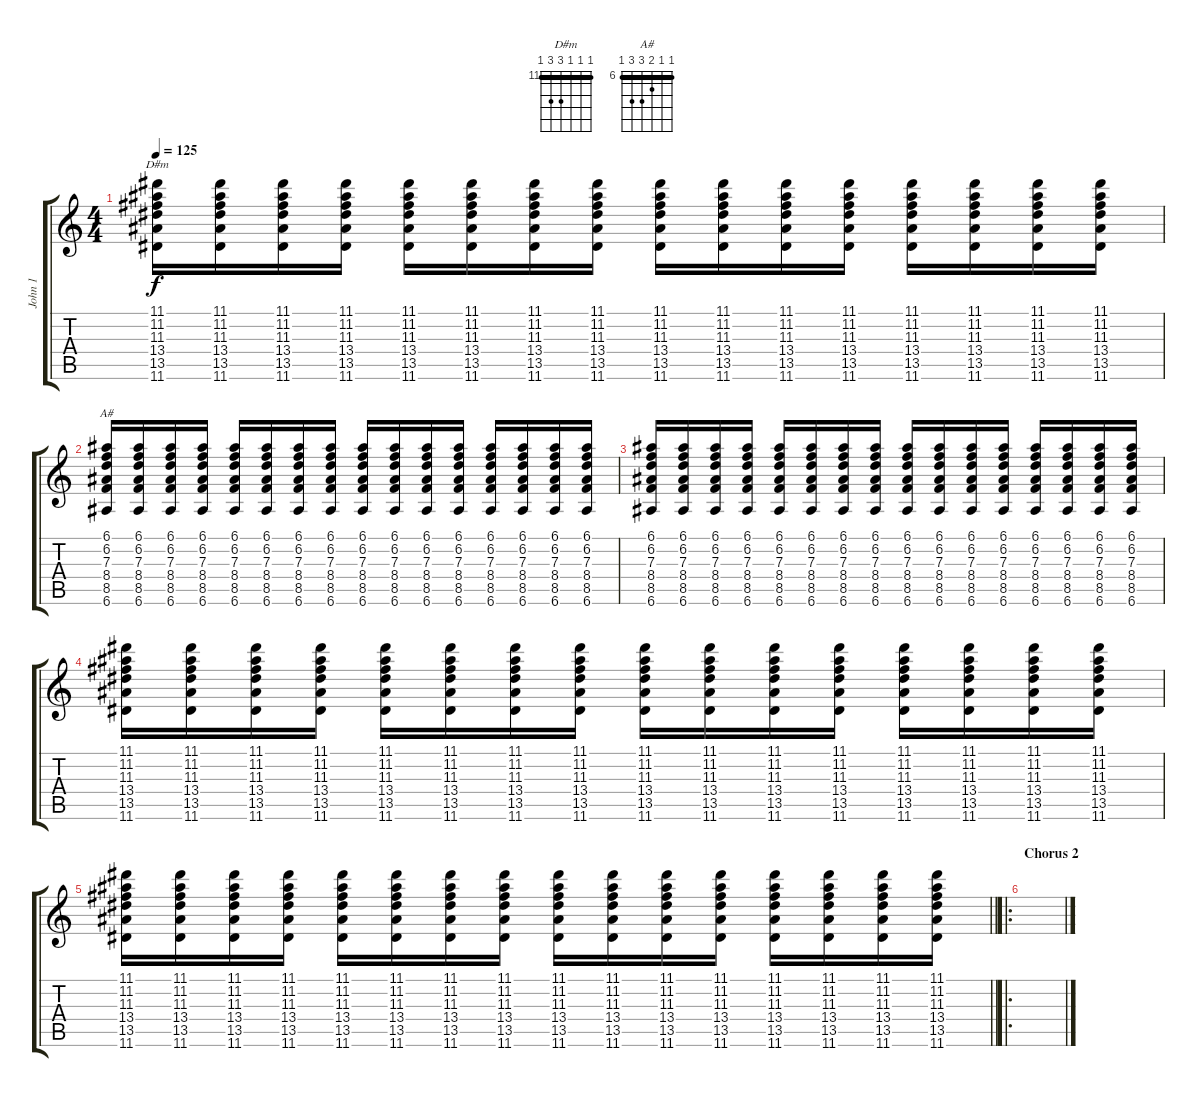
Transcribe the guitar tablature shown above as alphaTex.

\track ("John 1" "John 1") {instrument overdrivenguitar}
\staff {score tabs}
\tuning (E4 B3 G3 D3 A2 E2) {hide}
\chord ("D#m" 11 11 11 13 13 11) {firstfret 11 barre 11}
\chord ("A#" 6 6 7 8 8 6) {firstfret 6 barre 6}
\ts (4 4)
\tempo 125
\clef g2
\ks c
(11.1 11.2 11.3 13.4 13.5 11.6).16{ch "D#m" dy f} (11.1 11.2 11.3 13.4 13.5 11.6).16 (11.1 11.2 11.3 13.4 13.5 11.6).16 (11.1 11.2 11.3 13.4 13.5 11.6).16 (11.1 11.2 11.3 13.4 13.5 11.6).16 (11.1 11.2 11.3 13.4 13.5 11.6).16 (11.1 11.2 11.3 13.4 13.5 11.6).16 (11.1 11.2 11.3 13.4 13.5 11.6).16 (11.1 11.2 11.3 13.4 13.5 11.6).16 (11.1 11.2 11.3 13.4 13.5 11.6).16 (11.1 11.2 11.3 13.4 13.5 11.6).16 (11.1 11.2 11.3 13.4 13.5 11.6).16 (11.1 11.2 11.3 13.4 13.5 11.6).16 (11.1 11.2 11.3 13.4 13.5 11.6).16 (11.1 11.2 11.3 13.4 13.5 11.6).16 (11.1 11.2 11.3 13.4 13.5 11.6).16 |
(6.1 6.2 7.3 8.4 8.5 6.6).16{ch "A#"} (6.1 6.2 7.3 8.4 8.5 6.6).16 (6.1 6.2 7.3 8.4 8.5 6.6).16 (6.1 6.2 7.3 8.4 8.5 6.6).16 (6.1 6.2 7.3 8.4 8.5 6.6).16 (6.1 6.2 7.3 8.4 8.5 6.6).16 (6.1 6.2 7.3 8.4 8.5 6.6).16 (6.1 6.2 7.3 8.4 8.5 6.6).16 (6.1 6.2 7.3 8.4 8.5 6.6).16 (6.1 6.2 7.3 8.4 8.5 6.6).16 (6.1 6.2 7.3 8.4 8.5 6.6).16 (6.1 6.2 7.3 8.4 8.5 6.6).16 (6.1 6.2 7.3 8.4 8.5 6.6).16 (6.1 6.2 7.3 8.4 8.5 6.6).16 (6.1 6.2 7.3 8.4 8.5 6.6).16 (6.1 6.2 7.3 8.4 8.5 6.6).16 |
(6.1 6.2 7.3 8.4 8.5 6.6).16 (6.1 6.2 7.3 8.4 8.5 6.6).16 (6.1 6.2 7.3 8.4 8.5 6.6).16 (6.1 6.2 7.3 8.4 8.5 6.6).16 (6.1 6.2 7.3 8.4 8.5 6.6).16 (6.1 6.2 7.3 8.4 8.5 6.6).16 (6.1 6.2 7.3 8.4 8.5 6.6).16 (6.1 6.2 7.3 8.4 8.5 6.6).16 (6.1 6.2 7.3 8.4 8.5 6.6).16 (6.1 6.2 7.3 8.4 8.5 6.6).16 (6.1 6.2 7.3 8.4 8.5 6.6).16 (6.1 6.2 7.3 8.4 8.5 6.6).16 (6.1 6.2 7.3 8.4 8.5 6.6).16 (6.1 6.2 7.3 8.4 8.5 6.6).16 (6.1 6.2 7.3 8.4 8.5 6.6).16 (6.1 6.2 7.3 8.4 8.5 6.6).16 |
(11.1 11.2 11.3 13.4 13.5 11.6).16 (11.1 11.2 11.3 13.4 13.5 11.6).16 (11.1 11.2 11.3 13.4 13.5 11.6).16 (11.1 11.2 11.3 13.4 13.5 11.6).16 (11.1 11.2 11.3 13.4 13.5 11.6).16 (11.1 11.2 11.3 13.4 13.5 11.6).16 (11.1 11.2 11.3 13.4 13.5 11.6).16 (11.1 11.2 11.3 13.4 13.5 11.6).16 (11.1 11.2 11.3 13.4 13.5 11.6).16 (11.1 11.2 11.3 13.4 13.5 11.6).16 (11.1 11.2 11.3 13.4 13.5 11.6).16 (11.1 11.2 11.3 13.4 13.5 11.6).16 (11.1 11.2 11.3 13.4 13.5 11.6).16 (11.1 11.2 11.3 13.4 13.5 11.6).16 (11.1 11.2 11.3 13.4 13.5 11.6).16 (11.1 11.2 11.3 13.4 13.5 11.6).16 |
\barLineRight lightlight
(11.1 11.2 11.3 13.4 13.5 11.6).16 (11.1 11.2 11.3 13.4 13.5 11.6).16 (11.1 11.2 11.3 13.4 13.5 11.6).16 (11.1 11.2 11.3 13.4 13.5 11.6).16 (11.1 11.2 11.3 13.4 13.5 11.6).16 (11.1 11.2 11.3 13.4 13.5 11.6).16 (11.1 11.2 11.3 13.4 13.5 11.6).16 (11.1 11.2 11.3 13.4 13.5 11.6).16 (11.1 11.2 11.3 13.4 13.5 11.6).16 (11.1 11.2 11.3 13.4 13.5 11.6).16 (11.1 11.2 11.3 13.4 13.5 11.6).16 (11.1 11.2 11.3 13.4 13.5 11.6).16 (11.1 11.2 11.3 13.4 13.5 11.6).16 (11.1 11.2 11.3 13.4 13.5 11.6).16 (11.1 11.2 11.3 13.4 13.5 11.6).16 (11.1 11.2 11.3 13.4 13.5 11.6).16 |
\ro
\section ("" "Chorus 2")
